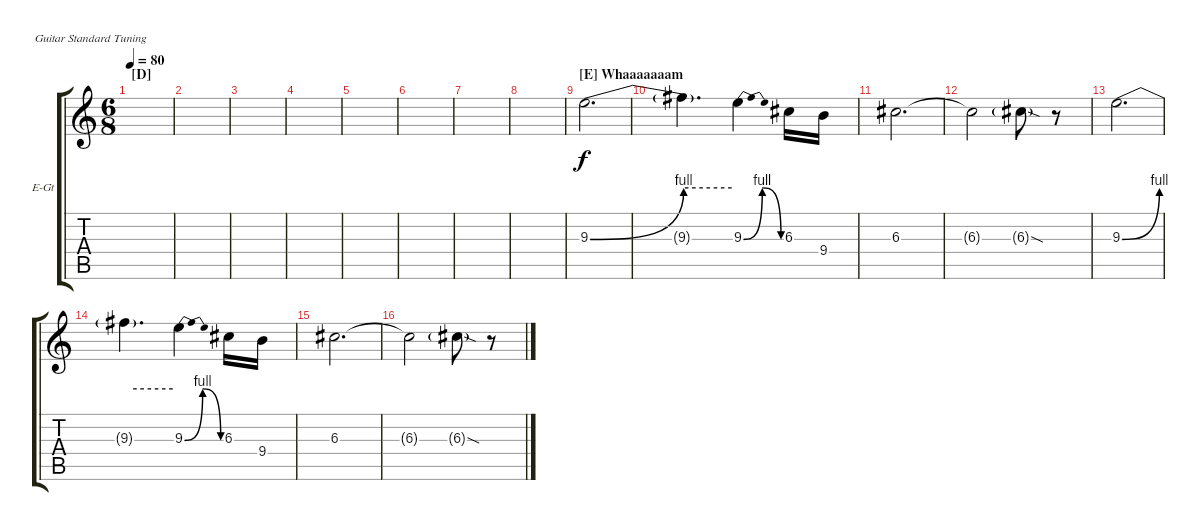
\defaultSystemsLayout 4
\bracketExtendMode groupsimilarinstruments
\firstSystemTrackNameOrientation horizontal
\otherSystemsTrackNameOrientation horizontal
\track ("Hammett" "E-Gt") {instrument distortionguitar}
\staff {score tabs}
\tuning (E4 B3 G3 D3 A2 E2)
\ts (6 8)
\section ("D" "")
\tempo 80
\clef g2
\ks c
|
|
|
|
|
|
|
|
\section ("E" "Whaaaaaaam")
9.3{be (bend 0 0 60 4)}.2{d} |
9.3{be (hold 0 4 60 4) t}.4{d} 9.3{be (bendrelease 0 0 30 4 30 4 60 0)}.4 6.3.16 9.4.16 |
6.3.2{d} |
6.3{t}.2 6.3{sod g}.8 r.8 |
9.3{be (bend 0 0 60 4)}.2{d} |
9.3{be (hold 0 4 60 4) t}.4{d} 9.3{be (bendrelease 0 0 30 4 30 4 60 0)}.4 6.3.16 9.4.16 |
6.3.2{d} |
6.3{t}.2 6.3{sod g}.8 r.8
